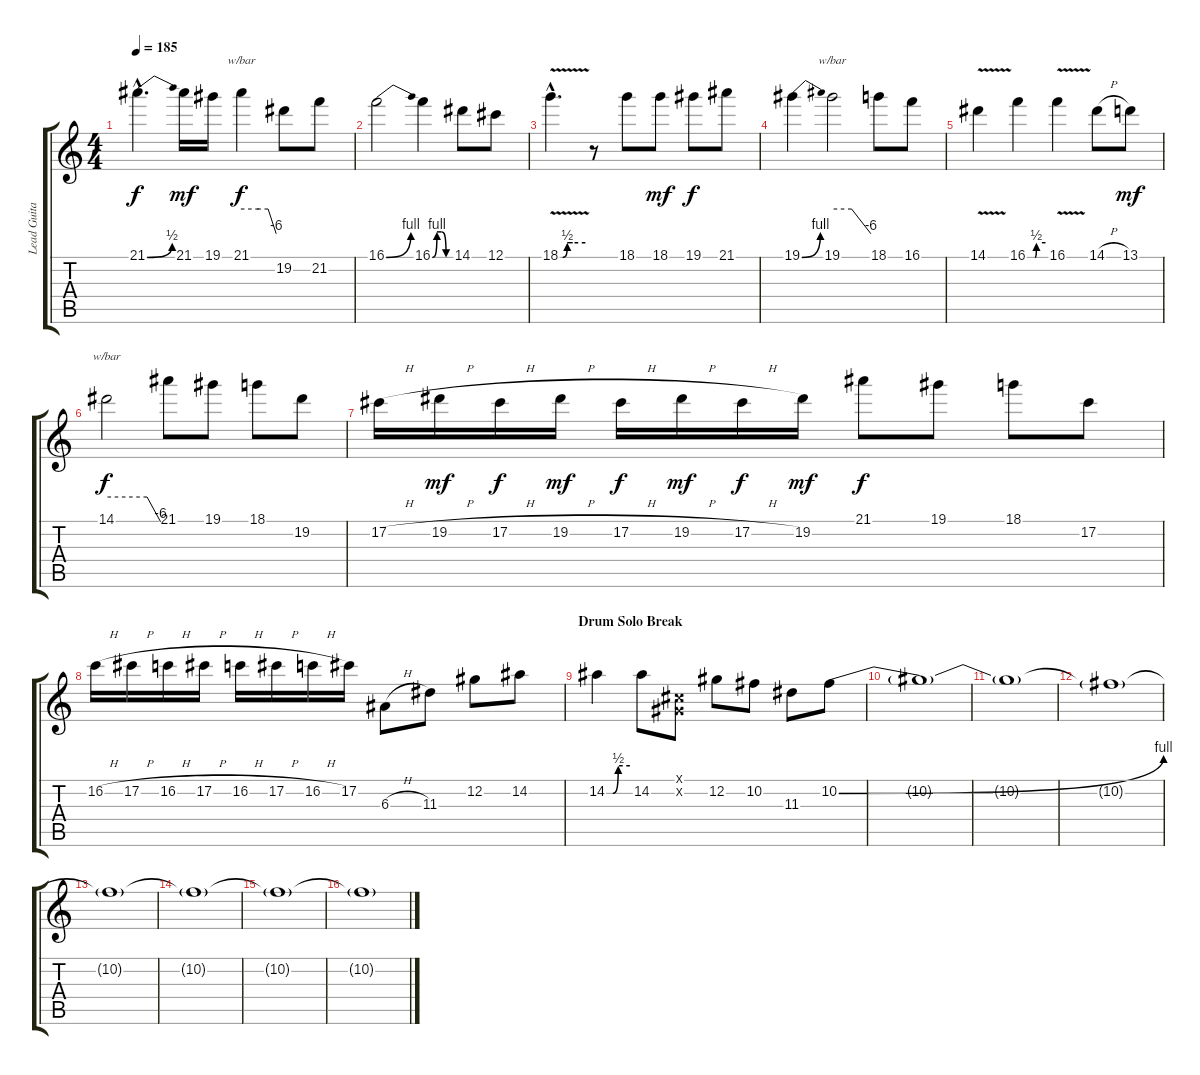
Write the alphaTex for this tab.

\track ("Lead Guitar 1" "Lead Guita") {instrument distortionguitar}
\staff {score tabs}
\tuning (Db4 Ab3 E3 B2 Gb2 Db2) {hide}
\ts (4 4)
\tempo 185
\clef g2
\ks c
21.1{be (bend 0 0 60 2) hac}.4{d dy f} 21.1.16{dy mf} 19.1.16 21.1.4{tbe (custom default 0 0 30 0 46 0 60 -24) dy f} 19.2.8 21.2.8 |
16.1{be (bend 0 0 60 4)}.2 16.1{be (custom 0 0 15 4 30 4 45 0 60 0)}.4 14.1.8 12.1.8 |
18.1{be (custom 0 0 6 0 17 2 30 2 60 2) v hac}.4{d} r.8 18.1.8 18.1.8{dy mf} 19.1.8{dy f} 21.1.8 |
19.1{be (bend 0 0 60 4)}.4 19.1.2{tbe (custom default 0 0 30 0 60 -24)} 18.1.8 16.1.8 |
14.1{v}.4 16.1{be (custom 0 0 15 0 25 0 30 2 60 2)}.4 16.1{v}.4 14.1{h}.8 13.1.8{dy mf} |
14.1.2{tbe (custom default 0 0 45 0 60 -24) dy f} 21.1.8 19.1.8 18.1.8 19.2.8 |
17.2{h}.16 19.2{h}.16{dy mf} 17.2{h}.16{dy f} 19.2{h}.16{dy mf} 17.2{h}.16{dy f} 19.2{h}.16{dy mf} 17.2{h}.16{dy f} 19.2.16{dy mf} 21.1.8{dy f} 19.1.8 18.1.8 17.2.8 |
16.2{h}.16 17.2{h}.16 16.2{h}.16 17.2{h}.16 16.2{h}.16 17.2{h}.16 16.2{h}.16 17.2.16 6.3{h}.8 11.3.8 12.2.8 14.2.8 |
\section ("" "Drum Solo Break")
14.2{be (custom 0 0 16 0 30 2 60 2)}.4 14.2.8 (0.1{x} 0.2{x}).8 12.2.8 10.2.8 11.3.8 10.2{be (bend 0 0 60 4)}.8 |
10.2{t}.1{volume 7} |
10.2{t}.1 |
10.2{t}.1 |
10.2{t}.1 |
10.2{t}.1{volume 0} |
10.2{t}.1 |
10.2{t}.1
